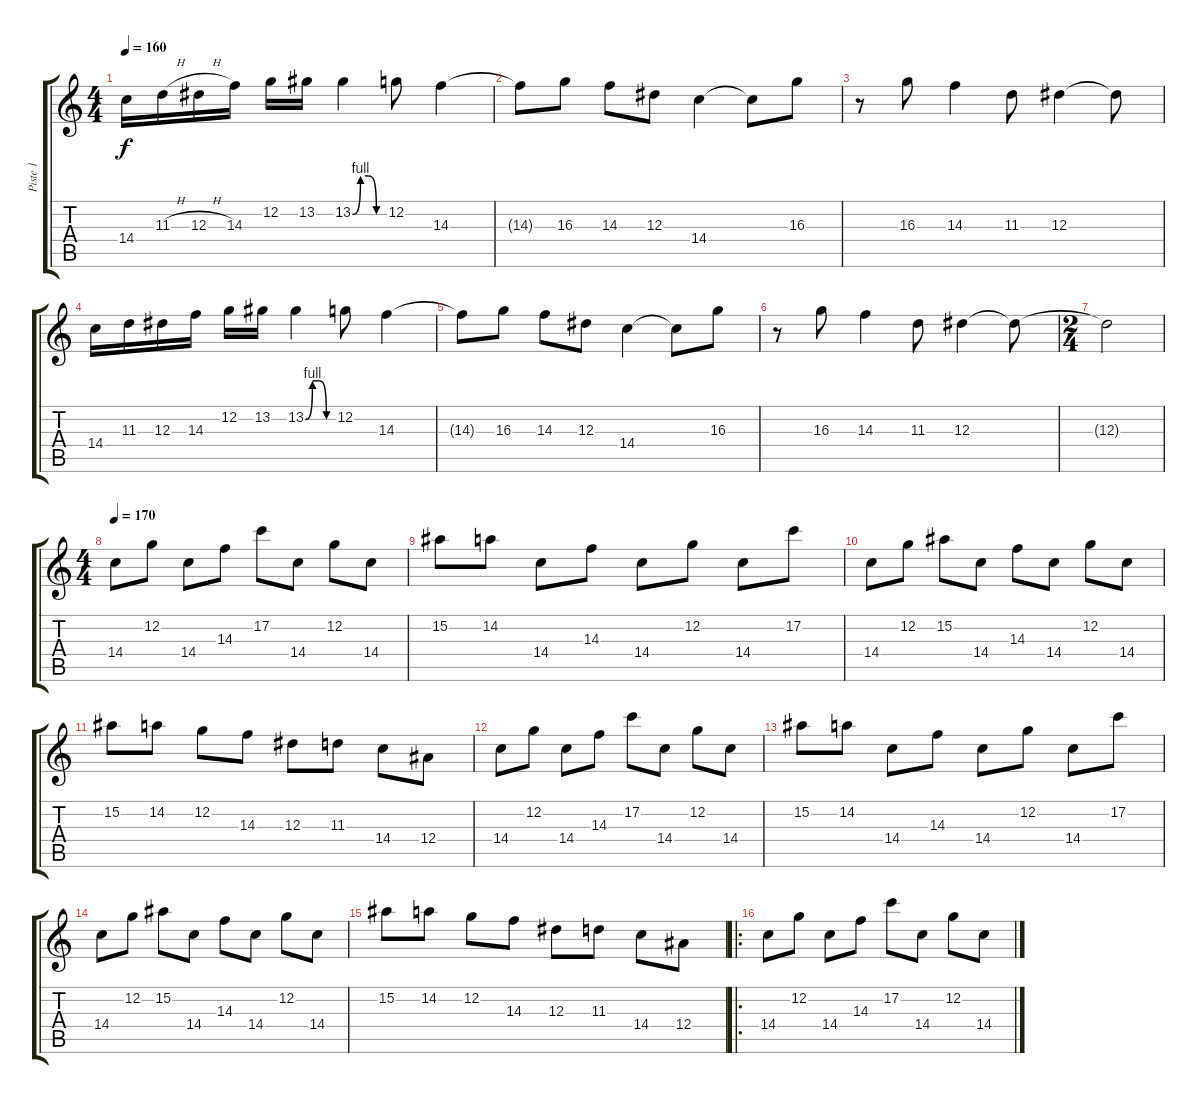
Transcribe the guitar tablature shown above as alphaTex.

\track ("Piste 1" "Piste 1") {instrument distortionguitar}
\staff {score tabs}
\tuning (C4 G3 Eb3 Bb2 F2 C2) {hide}
\ts (4 4)
\tempo 160
\clef g2
\ks c
14.4.16{dy f instrument distortionguitar} 11.3{h}.16 12.3{h}.16 14.3.16 12.2.16 13.2.16 13.2{be (custom 0 0 15 4 30 4 45 0 60 0)}.4 12.2.8 14.3.4 |
14.3{t}.8 16.3.8 14.3.8 12.3.8 14.4.4 14.4{t}.8 16.3.8 |
r.8 16.3.8 14.3.4 11.3.8 12.3.4 12.3{t}.8 |
14.4.16 11.3.16 12.3.16 14.3.16 12.2.16 13.2.16 13.2{be (custom 0 0 15 4 30 4 45 0 60 0)}.4 12.2.8 14.3.4 |
14.3{t}.8 16.3.8 14.3.8 12.3.8 14.4.4 14.4{t}.8 16.3.8 |
r.8 16.3.8 14.3.4 11.3.8 12.3.4 12.3{t}.8 |
\ts (2 4)
12.3{t}.2 |
\ts (4 4)
\tempo 170
14.4.8 12.2.8 14.4.8 14.3.8 17.2.8 14.4.8 12.2.8 14.4.8 |
15.2.8 14.2.8 14.4.8 14.3.8 14.4.8 12.2.8 14.4.8 17.2.8 |
14.4.8 12.2.8 15.2.8 14.4.8 14.3.8 14.4.8 12.2.8 14.4.8 |
15.2.8 14.2.8 12.2.8 14.3.8 12.3.8 11.3.8 14.4.8 12.4.8 |
14.4.8 12.2.8 14.4.8 14.3.8 17.2.8 14.4.8 12.2.8 14.4.8 |
15.2.8 14.2.8 14.4.8 14.3.8 14.4.8 12.2.8 14.4.8 17.2.8 |
14.4.8 12.2.8 15.2.8 14.4.8 14.3.8 14.4.8 12.2.8 14.4.8 |
15.2.8 14.2.8 12.2.8 14.3.8 12.3.8 11.3.8 14.4.8 12.4.8 |
\ro
14.4.8 12.2.8 14.4.8 14.3.8 17.2.8 14.4.8 12.2.8 14.4.8
